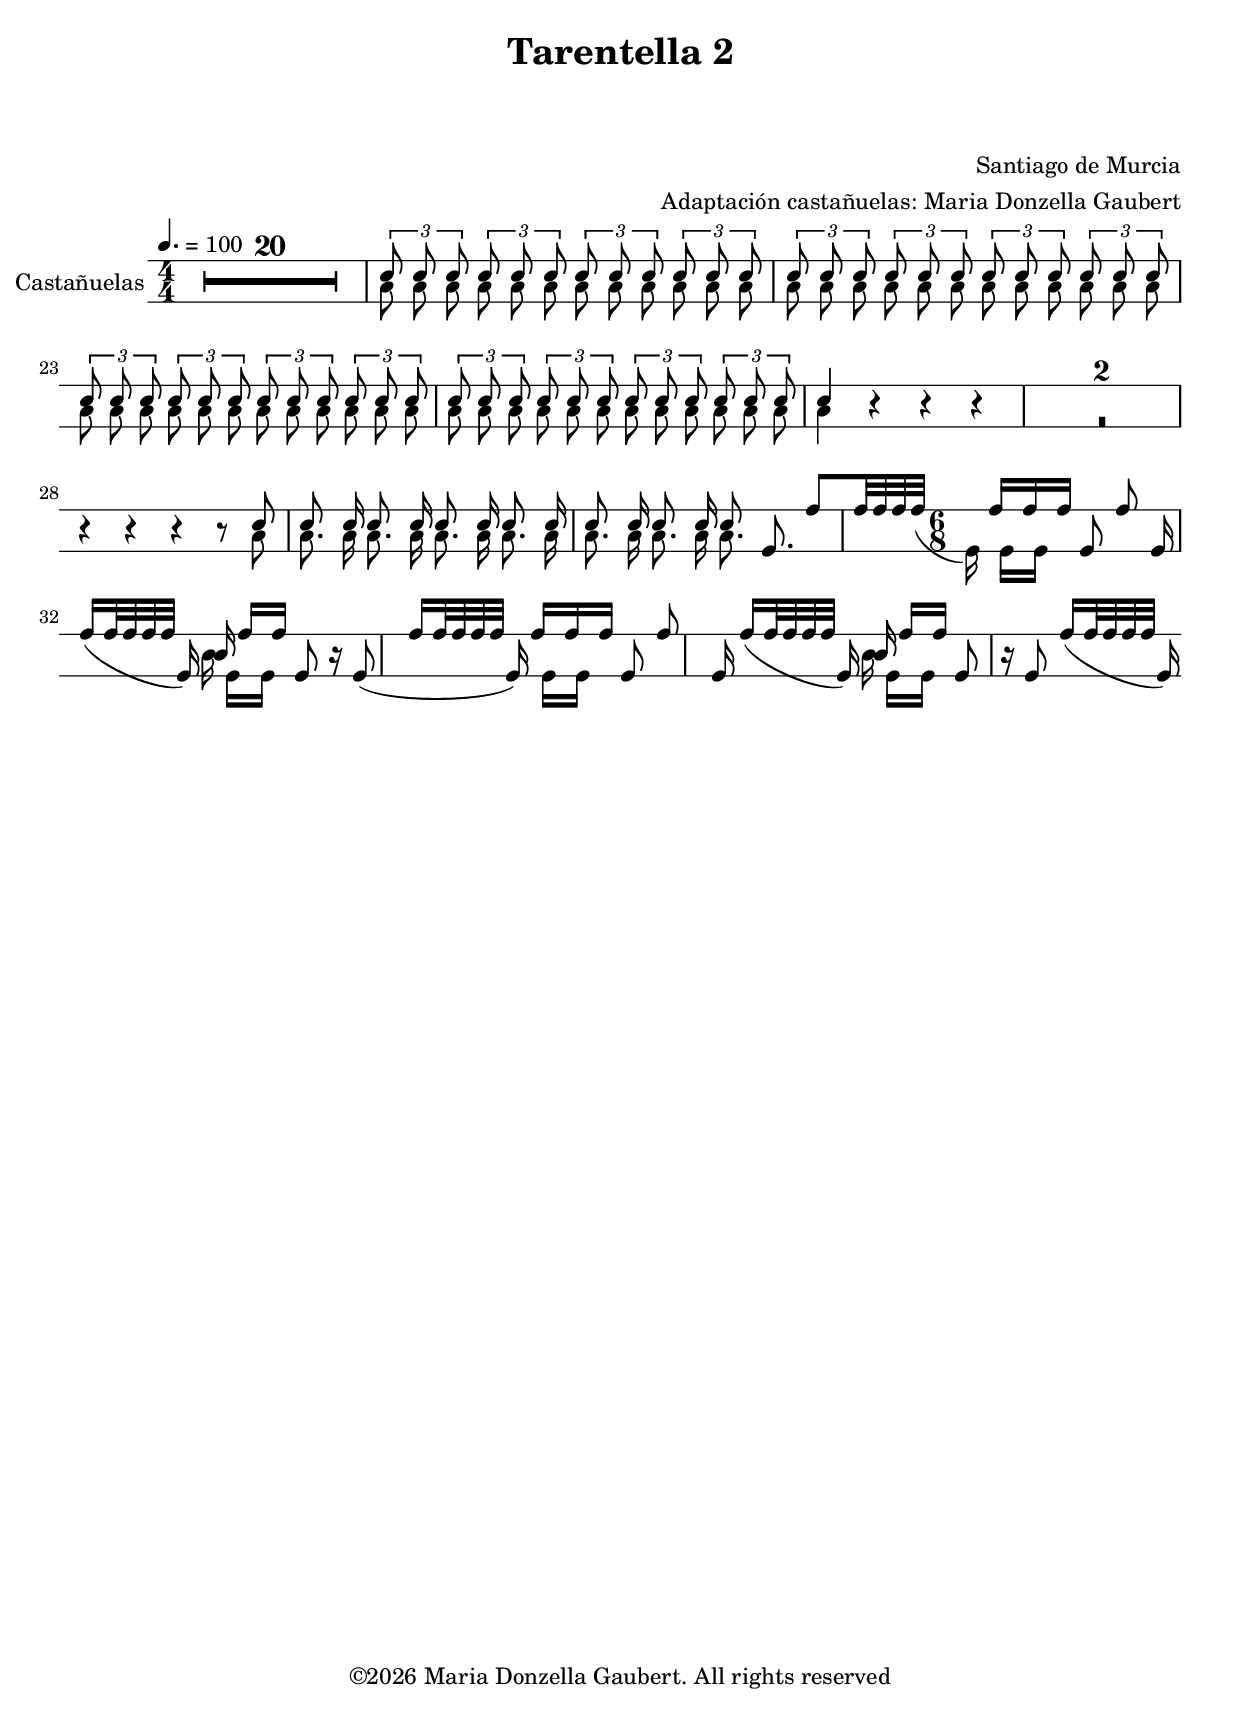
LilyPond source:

\version "2.24.4"
\language "english"
%%%%%%%%%%%%%%%%%%%%%%%%%
% Définition de fonctions
%%%%%%%%%%%%%%%%%%%%%%%%%

%transparence du point de prolongation de durée
ndot= { \override Dots.transparent = ##t }
rdot= { \revert Dots.transparent }

%%%%%%%%%%%%%%%%%%%%%%%%%%%%%%%%%%%%%%%%%%%%%
% Personnalisation de la portée de percussion
%%%%%%%%%%%%%%%%%%%%%%%%%%%%%%%%%%%%%%%%%%%%%

% Placement sur les lignes de portée des drums qu'on va utiliser pour les sons castagnettes
#(define mydrums '(
                    (hiwoodblock default #f  4)
                    (snare default #f  2)
                    (hightom default #f  1)
                    (claves default #f  0)
                    (lowtom default #f  -1)
                    (handclap default #f -2)
                    (lowoodblock default #f -4)
                    (hihat cross #f -6)
                    ))

%%%%%%%%%%%%%%%%%%%%%%%%%%%%%%%%%%%%%%%%%%%%%%%%%%%%%%%%%%%%%%%%%%%%%%
% Transformation des noms de code drums en noms de code castagnettes :
% pi ta tin (clap et toum arbitraires à garder pour d'autres sons) etc ...)
drumPitchNames = #`(
                     (pi  . hiwoodblock )
                     (ta  . lowoodblock )
                     (tin . claves)
                     (pimh . hightom)
                     (piml . lowtom)
                     (toum . snare)
                     (clap . handclap)
                     (pied . hihat)
                     )
%%%%%%%%%%%%%%%%%%%%%%%%%%%%%%%%%%%%%%%%%%%%%%%%%%%%%%%%%%%%
% Définition d'une portée de castagnettes à 2 lignes
% situéees à -4 espaces et +4   espaces de la ligne centrale
%%%%%%%%%%%%%%%%%%%%%%%%%%%%%%%%%%%%%%%%%%%%%%%%%%%%%%%%%%%%
castanetstaffTwolines = {
  \override Staff.LedgerLineSpanner.stencil = ##f
  \override Staff.StaffSymbol.line-positions = #'(-4  4)
}

%%%%%%%%%%%%%%%%%%%%%%%%%%%%%%%%%%%%%%%%%%%%%%%%%%%%%%%%%%
% Définition des fonctions musicales PI, TA, TIN, PIM e.tc
%%%%%%%%%%%%%%%%%%%%%%%%%%%%%%%%%%%%%%%%%%%%%%%%%%%%%%%%%%

PI = #(define-music-function (dur) (ly:duration?)
        #{
          \drummode {\stemUp { pi $dur }}
        #})

TA = #(define-music-function (dur) (ly:duration?)
        #{
          \drummode {\stemUp { ta $dur }}
        #})

TIN = #(define-music-function (dur) (ly:duration?)
         #{
           <<
             % note sonore
             \new DrumVoice {
               \voiceOne
               \drummode {\override NoteColumn.force-hshift = 0.9 { tin $dur }}
             }
             % note graphique muette
             \new DrumVoice {
               \voiceTwo
               \drummode { tin $dur }
             }
           >>
         #})

PIM = #(define-music-function (dur) (ly:duration?)
         #{
           <<
             % note sonore
             \new DrumVoice {
               \voiceOne
               \drummode {\ndot pimh $dur \rdot}
             }

             % note graphique muette
             \new DrumVoice {
               \voiceTwo
               \drummode { piml $dur }
             }
           >>
         #})

trioPIM = #(define-music-function (dur) (ly:duration?)
             #{
               <<
                 % note sonore
                 \new DrumVoice {
                   \voiceOne
                   \tuplet 3/2 \drummode {\ndot pimh $dur pimh\noBeam pimh \rdot}
                 }

                 % note graphique muette
                 \new DrumVoice {
                   \voiceTwo
                   \once \override TupletNumber.transparent = ##t \once \override TupletBracket.transparent = ##t \tuplet 3/2 \drummode  { piml $dur piml\noBeam piml }
                 }
               >>
             #})

CHIM = #(define-music-function (dur) (ly:duration?)
          #{
            <<
              % note sonore
              \new DrumVoice {
                \voiceOne
                \drummode {\override NoteColumn.force-hshift = 0.7 \ndot pimh $dur \rdot}
              }

              % note graphique muette
              \new DrumVoice {
                \voiceTwo
                \drummode { piml $dur }
              }
            >>
          #})

TACHIMPI = #(define-music-function (dur) (ly:duration?)
              #{
                <<
                  % note sonore
                  \new DrumVoice {
                    \voiceOne
                    \drummode {s $dur \override NoteColumn.force-hshift = 0.7 \ndot pimh $dur pi $dur \rdot}
                  }
                  % note graphique muette
                  \new DrumVoice {
                    \voiceTwo
                    \drummode {ta $dur piml $dur s s}
                  }
                >>
              #})

TAN = #(define-music-function (dur) (ly:duration?)
         #{
           <<
             \new DrumVoice {
               \voiceOne
               \drummode { pi $dur }
             }

             \new DrumVoice {
               \voiceTwo
               \drummode { ta $dur }
             }
           >>
         #})

trioTAN = #(define-music-function (dur) (ly:duration?)
             #{
               <<
                 % note sonore
                 \new DrumVoice {
                   \voiceOne
                   \tuplet 3/2 \drummode { pi $dur pi\noBeam pi }
                 }

                 % note graphique muette
                 \new DrumVoice {
                   \voiceTwo
                   \once \override TupletNumber.transparent = ##t \once \override TupletBracket.transparent = ##t \tuplet 3/2 \drummode  { ta $dur ta\noBeam ta }
                 }
               >>
             #})


RI = #(define-music-function (dur) (ly:duration?)
        #{
          \drummode {\stemUp { pi[ $dur pi pi pi] }}
        #})

RA = #(define-music-function (dur) (ly:duration?)
        #{
          \drummode {\stemDown { ta[ $dur ta ta ta] }}
        #})

RIA = #(define-music-function (dur) (ly:duration?)
         #{
           \drummode {\stemUp pi[ $dur pi pi pi] \stemDown ta}
         #})

RIAN = #(define-music-function (dur) (ly:duration?)
          #{
            <<
              % note sonore
              \new DrumVoice {
                \voiceOne
                \drummode {\override Slur.extra-offset = #'(0. . 0.1)  [pi $dur _(pi pi pi)] }
              }

              % note graphique muette
              \new DrumVoice {
                \voiceTwo
                \drummode {\override Slur.extra-offset = #'(0. . -0.1) [ta $dur ^(ta ta ta)] }
              }
            >>
          #})
% Attention: le RAIAI n'est pas exact en attendant la modification faire des RAIAI en manuel, par exemple:
% RAIAI= << {s32 [pi16 pi pi pi]} \\ {[ta16 ta ta ta] s32} >>
RAIAI = #(define-music-function (dur1 dur2) (ly:duration? ly:duration?)
           #{
             <<
               \new DrumVoice {
                 \voiceOne
                 \drummode {s $dur2 pi[ $dur1 pi pi pi]}
               }

               \new DrumVoice {
                 \voiceTwo
                 \drummode { ta[ $dur1 ta ta ta] s $dur2 }
               }
             >>
           #})
CAR = #(define-music-function (dur) (ly:duration?)
         #{
           \drummode {\override TupletBracket.bracket-visibility = ##f \tuplet 5/4 {\stemUp [pi $dur _( pi pi pi] \stemDown ta)}}
         #})

%%%%%%%%%%%%%%%%%%%%%%%%%%
% La partition commence là
%%%%%%%%%%%%%%%%%%%%%%%%%%

\header {
  % Bloc de définition de l'entête
  % Pour supprimer une partie de l'entête la faire précéder par % (exemple ci-dessou on a enlevé la dédicace
  % On peut aussi juste enlever le texte entre guillemets

  %  dedication = "À "
  title = "Tarentella 2"
  subtitle = " "
  subsubtitle = " "
  instrument = " "
  composer = "Santiago de Murcia"
  arranger = "Adaptación castañuelas: Maria Donzella Gaubert"
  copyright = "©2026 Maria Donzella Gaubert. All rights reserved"
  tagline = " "
}

\score {
  % La partition proprement dite
  \new DrumStaff 	%nouvelle portée
  \with {
    % personnalisation de la portée
    \numericTimeSignature	% pour écrire 4/4 plutôt que C
    \omit Clef	% Omettre la clef de percussion
    instrumentName = "Castañuelas"	% Inscrire le nom de l'instrument au début de la portée
  }
 \compressMMRests  {
    \set DrumStaff.drumStyleTable = #(alist->hash-table mydrums)	% Chargement de la table de percussion personnalisée pour les castagnettes

    \drummode {
      \autoBeamOff
      % on est en mode percussion (pas mélodique)
      \castanetstaffTwolines	% chargement de la portée personnalisée
      \time 4/4 \tempo 4.=100	%Définition de la métrique et du tempo
%%%%%%%%%%%%%%%%%%%%%%%%%%%%%%%%%%%%%%%%%%
      %	Ici on commence à entrer la musique
%%%%%%%%%%%%%%%%%%%%%%%%%%%%%%%%%%%%%%%%%%
      %      \stopStaff \startStaff
      %      \revert Staff.StaffSymbol.line-positions
        {
        {R1*20}
        \repeat unfold 16 {\trioPIM8}
        \PIM4 r4 r4 r4 %m25
        { R1*2 }
        r4 r4 r4 r8 \PIM8
        \repeat unfold 6 { \PIM8. \PIM16 } \PIM8. \TA8.
        \slurDown \RI32( \time 6/8 \stemDown ta16)
        <<
         \voiceOne  { \stemUp pi16[ s32 pi16 s32 pi16 ] }
          \\
         \voiceTwo  { \stemDown s32[ ta16 s32 ta16]}
        >>
        \TA8 \PI8 ta16 \slurDown( \RI32 ta16) \TIN16
        <<
         \voiceTwo {  \stemDown ta16[ s32 ta16 s32 ]}
          \\
         \voiceOne  { \stemUp s32[ pi16 s32 pi16 ]}
        >>
        \TA8\stemDown r16 \TA8( \RI32 ta16 )
        <<
          \voiceOne {\stemUp pi16[ s32 pi16 s32 pi16 ]}
          \\
          \voiceTwo {\stemDown s32[ ta16 s32 ta16]}
        >>
        \TA8 \PI8 \TA16 \slurDown ( \RI32 \TA16) \TIN16
        <<
          \voiceTwo { \stemDown ta16[ s32 ta16 s32 ]}
          \\
          \voiceOne { \stemUp s32[ pi16 s32 pi16]}
        >>
        \TA8\noBeam r16 \TA8
        \slurDown (\RI32 \TA16)
      }
    }
  }
%%%%%%%%%%%%%%%%%%%%%%%
  % La partition finit ici
%%%%%%%%%%%%%%%%%%%%%%%
  \layout { }
  \midi {  }
}